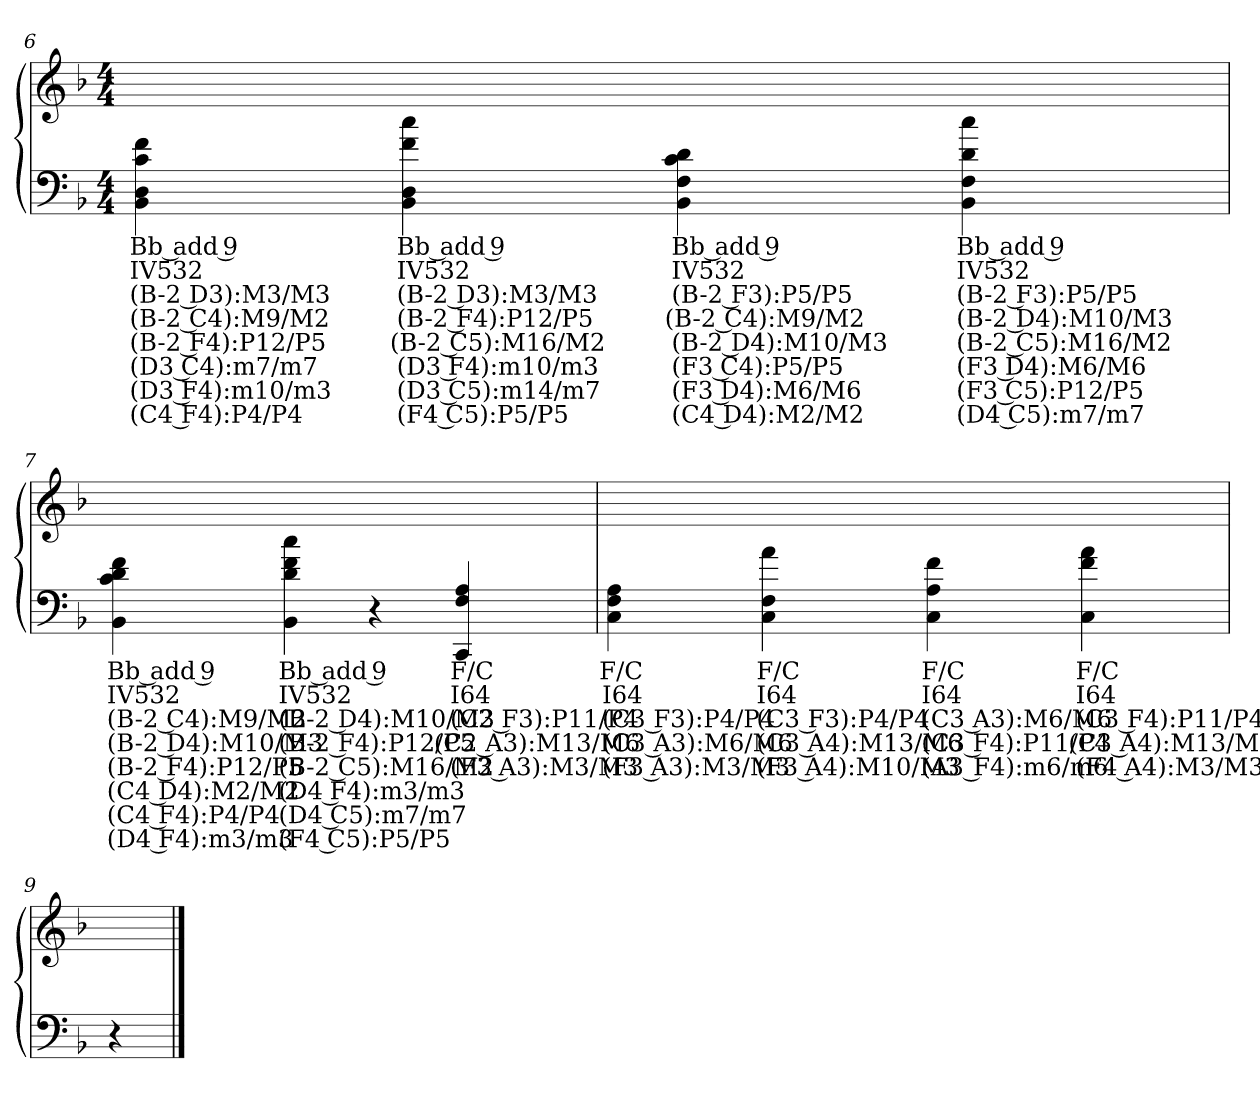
**kern	**text	**text	**text	**text	**text	**text	**text	**text	**kern
*part2	*part2	*part2	*part2	*part2	*part2	*part2	*part2	*part2	*part1
*staff2	*staff2	*staff2	*staff2	*staff2	*staff2	*staff2	*staff2	*staff2	*staff1
*clefF4	*	*	*	*	*	*	*	*	*clefG2
*k[b-]	*	*	*	*	*	*	*	*	*k[b-]
*F:	*	*	*	*	*	*	*	*	*F:
*M4/4	*	*	*	*	*	*	*	*	*M4/4
=6	=6	=6	=6	=6	=6	=6	=6	=6	=6
4BB- 4D 4c 4f	Bb add 9	IV532	(B-2 D3):M3/M3	(B-2 C4):M9/M2	(B-2 F4):P12/P5	(D3 C4):m7/m7	(D3 F4):m10/m3	(C4 F4):P4/P4	1ryy
4BB- 4D 4f 4cc	Bb add 9	IV532	(B-2 D3):M3/M3	(B-2 F4):P12/P5	(B-2 C5):M16/M2	(D3 F4):m10/m3	(D3 C5):m14/m7	(F4 C5):P5/P5	.
4BB- 4F 4c 4d	Bb add 9	IV532	(B-2 F3):P5/P5	(B-2 C4):M9/M2	(B-2 D4):M10/M3	(F3 C4):P5/P5	(F3 D4):M6/M6	(C4 D4):M2/M2	.
4BB- 4F 4d 4cc	Bb add 9	IV532	(B-2 F3):P5/P5	(B-2 D4):M10/M3	(B-2 C5):M16/M2	(F3 D4):M6/M6	(F3 C5):P12/P5	(D4 C5):m7/m7	.
=7	=7	=7	=7	=7	=7	=7	=7	=7	=7
4BB- 4c 4d 4f	Bb add 9	IV532	(B-2 C4):M9/M2	(B-2 D4):M10/M3	(B-2 F4):P12/P5	(C4 D4):M2/M2	(C4 F4):P4/P4	(D4 F4):m3/m3	1ryy
4BB- 4d 4f 4cc	Bb add 9	IV532	(B-2 D4):M10/M3	(B-2 F4):P12/P5	(B-2 C5):M16/M2	(D4 F4):m3/m3	(D4 C5):m7/m7	(F4 C5):P5/P5	.
4r	.	.	.	.	.	.	.	.	.
4CC 4F 4A	F/C	I64	(C2 F3):P11/P4	(C2 A3):M13/M6	(F3 A3):M3/M3	.	.	.	.
=8	=8	=8	=8	=8	=8	=8	=8	=8	=8
4C 4F 4A	F/C	I64	(C3 F3):P4/P4	(C3 A3):M6/M6	(F3 A3):M3/M3	.	.	.	1ryy
4C 4F 4a	F/C	I64	(C3 F3):P4/P4	(C3 A4):M13/M6	(F3 A4):M10/M3	.	.	.	.
4C 4A 4f	F/C	I64	(C3 A3):M6/M6	(C3 F4):P11/P4	(A3 F4):m6/m6	.	.	.	.
4C 4f 4a	F/C	I64	(C3 F4):P11/P4	(C3 A4):M13/M6	(F4 A4):M3/M3	.	.	.	.
=9	=9	=9	=9	=9	=9	=9	=9	=9	=9
4r	.	.	.	.	.	.	.	.	4ryy
==	==	==	==	==	==	==	==	==	==
*-	*-	*-	*-	*-	*-	*-	*-	*-	*-
